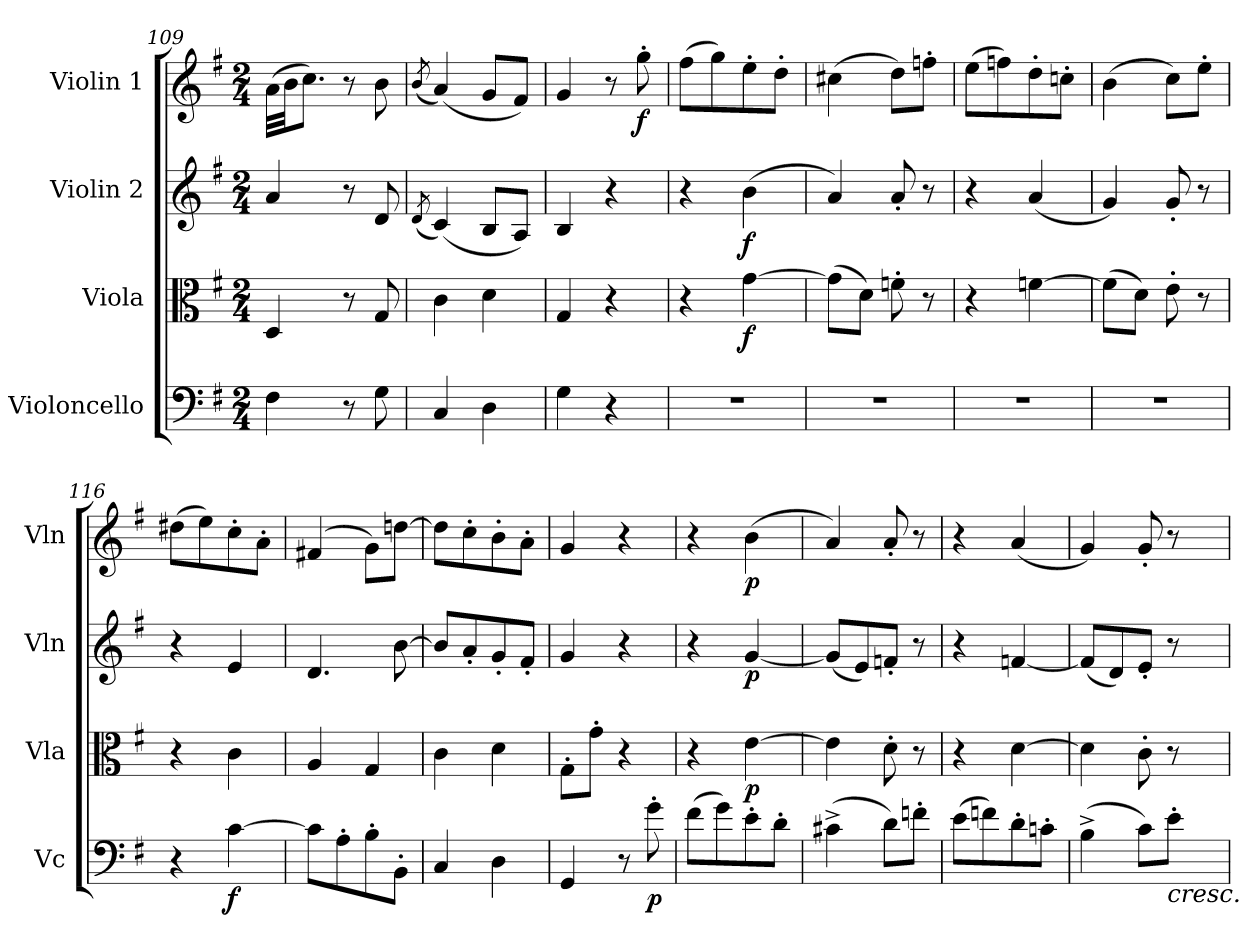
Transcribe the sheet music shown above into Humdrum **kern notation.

**kern	**dynam	**kern	**dynam	**kern	**dynam	**kern	**dynam
*part4	*part4	*part3	*part3	*part2	*part2	*part1	*part1
*staff4	*staff4	*staff3	*staff3	*staff2	*staff2	*staff1	*staff1
*I"Violoncello	*	*I"Viola	*	*I"Violin 2	*	*I"Violin 1	*
*I'Vc	*	*I'Vla	*	*I'Vln	*	*I'Vln	*
*clefF4	*	*clefC3	*	*clefG2	*	*clefG2	*
*k[f#]	*	*k[f#]	*	*k[f#]	*	*k[f#]	*
*M2/4	*	*M2/4	*	*M2/4	*	*M2/4	*
=109	=109	=109	=109	=109	=109	=109	=109
4F#\	.	4D/	.	4a/	.	(32a\LLL	.
.	.	.	.	.	.	32b\JJ	.
.	.	.	.	.	.	8.cc\J)	.
8r	.	8r	.	8r	.	8r	.
8G\	.	8G/	.	8d/	.	8b\	.
!!LO:PB:g=z
=110	=110	=110	=110	=110	=110	=110	=110
.	.	.	.	(8qd/	.	(8qb/	.
4C/	.	4c\	.	(4c/)	.	(4a/)	.
4D\	.	4d\	.	8B/L	.	8g/L	.
.	.	.	.	8A/J)	.	8f#/J)	.
=111	=111	=111	=111	=111	=111	=111	=111
4G\	.	4G/	.	4B/	.	4g/	.
4r	.	4r	.	4r	.	8r	.
!	!	!	!	!	!	!	!LO:DY:b
.	.	.	.	.	.	8gg'\	f
=112	=112	=112	=112	=112	=112	=112	=112
2r	.	4r	.	4r	.	(8ff#\L	.
.	.	.	.	.	.	8gg\)	.
!	!	!	!LO:DY:b	!	!LO:DY:b	!	!
.	.	[4g\	f	(4b\	f	8ee'\	.
.	.	.	.	.	.	8dd'\J	.
=113	=113	=113	=113	=113	=113	=113	=113
2r	.	(8g\L]	.	4a/)	.	(4cc#X\	.
.	.	8d\J)	.	.	.	.	.
.	.	8fn'\	.	8a'/	.	8dd\L)	.
.	.	8r	.	8r	.	8ffn'\J	.
=114	=114	=114	=114	=114	=114	=114	=114
2r	.	4r	.	4r	.	(8ee\L	.
.	.	.	.	.	.	8ffn\)	.
.	.	[4fn\	.	(4a/	.	8dd'\	.
.	.	.	.	.	.	8ccn'\J	.
=115	=115	=115	=115	=115	=115	=115	=115
2r	.	(8f\L]	.	4g/)	.	(4b\	.
.	.	8d\J)	.	.	.	.	.
.	.	8e'\	.	8g'/	.	8cc\L)	.
.	.	8r	.	8r	.	8ee'\J	.
!!LO:LB:g=z
=116	=116	=116	=116	=116	=116	=116	=116
4r	.	4r	.	4r	.	(8dd#X\L	.
.	.	.	.	.	.	8ee\)	.
!	!LO:DY:b	!	!	!	!	!	!
[4c\	f	4c\	.	4e/	.	8cc'\	.
.	.	.	.	.	.	8a'\J	.
=117	=117	=117	=117	=117	=117	=117	=117
8c\L]	.	4A/	.	4.d/	.	(4f#X/	.
8A'\	.	.	.	.	.	.	.
8B'\	.	4G/	.	.	.	8g\L)	.
8BB'\J	.	.	.	[8b\	.	[8ddn\J	.
=118	=118	=118	=118	=118	=118	=118	=118
4C/	.	4c\	.	8b/L]	.	8dd\L]	.
.	.	.	.	8a'/	.	8cc'\	.
4D\	.	4d\	.	8g'/	.	8b'\	.
.	.	.	.	8f#'/J	.	8a'\J	.
=119	=119	=119	=119	=119	=119	=119	=119
4GG/	.	8G'\L	.	4g/	.	4g/	.
.	.	8g'\J	.	.	.	.	.
8r	.	4r	.	4r	.	4r	.
!	!LO:DY:b	!	!	!	!	!	!
8g'\	p	.	.	.	.	.	.
=120	=120	=120	=120	=120	=120	=120	=120
(8f#\L	.	4r	.	4r	.	4r	.
8g\)	.	.	.	.	.	.	.
!	!	!	!LO:DY:b	!	!LO:DY:b	!	!LO:DY:b
8e'\	.	[4e\	p	[4g/	p	(4b\	p
8d'\J	.	.	.	.	.	.	.
=121	=121	=121	=121	=121	=121	=121	=121
(4c#X^\	.	4e\]	.	(8g/L]	.	4a/)	.
.	.	.	.	8e/)	.	.	.
8d\L)	.	8d'\	.	8fn'/J	.	8a'/	.
8fn'\J	.	8r	.	8r	.	8r	.
!!LO:LB:g=z
=122	=122	=122	=122	=122	=122	=122	=122
(8e\L	.	4r	.	4r	.	4r	.
8fn\)	.	.	.	.	.	.	.
8d'\	.	[4d\	.	[4fn/	.	(4a/	.
8cn'\J	.	.	.	.	.	.	.
=123	=123	=123	=123	=123	=123	=123	=123
(4B^\	.	4d\]	.	(8f/L]	.	4g/)	.
.	.	.	.	8d/)	.	.	.
8c\L)	.	8c'\	.	8e'/J	.	8g'/	.
!LO:TX:b:i:t=cresc.	!	!	!	!	!	!	!
8e'\J	.	8r	.	8r	.	8r	.
=	=	=	=	=	=	=	=
*-	*-	*-	*-	*-	*-	*-	*-
